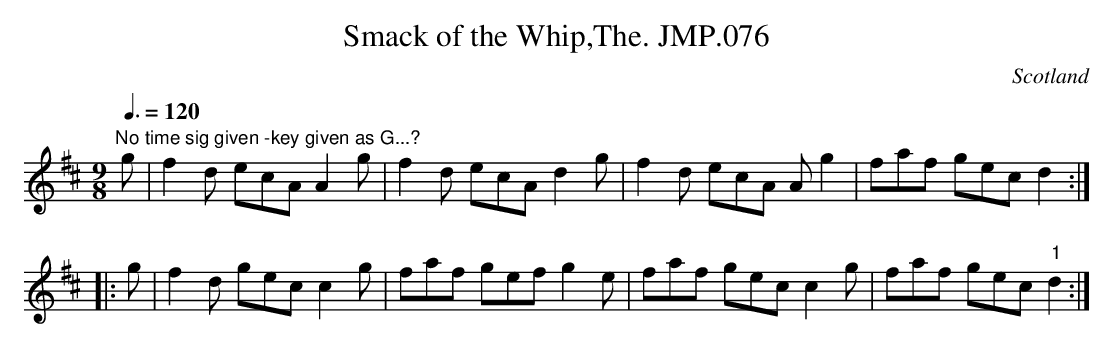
X:1
T:Smack of the Whip,The. JMP.076
M:9/8
L:1/8
Q:3/8=120
O:Scotland
notC:"81...A Retreat"
K:D major
"No time sig given -key given as G...?"g | f2d ecA A2g |\
f2d ecA d2 g|  f2d ecA Ag2 | faf gec d2 :|!
|: g | f2d gec c2 g |faf gef g2 e | faf gec c2 g | faf gec"1"d2 :|
